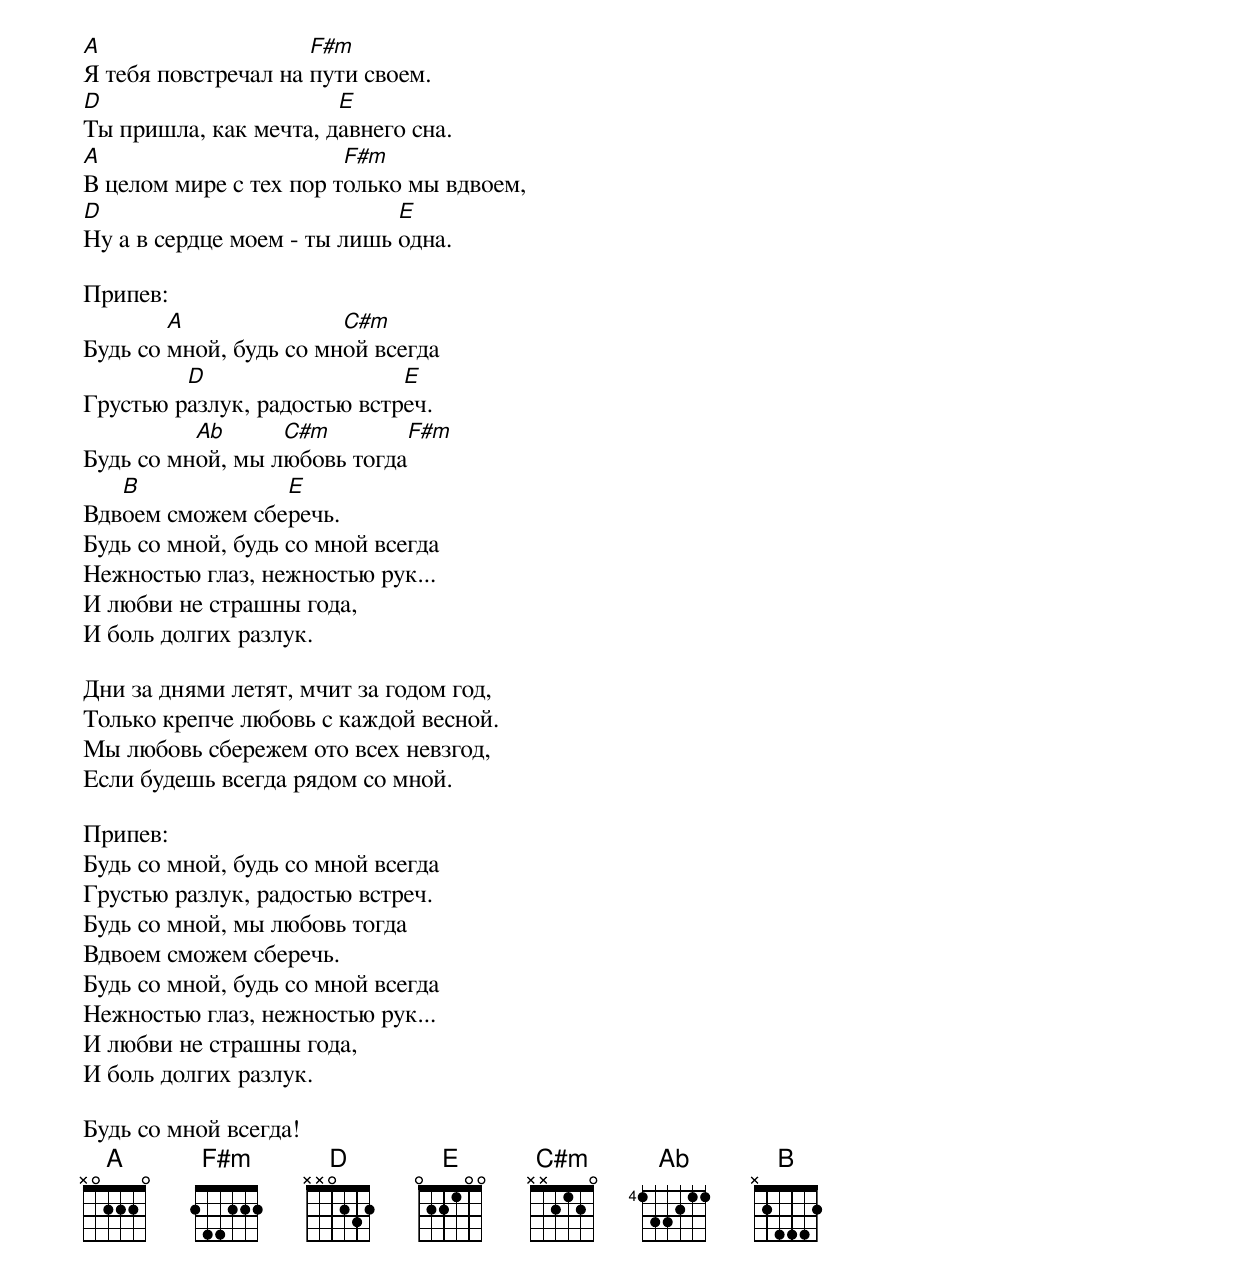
A                    F#m
Я тебя повстречал на пути своем.
D                      E
Ты пришла, как мечта, давнего сна.
A                       F#m
В целом мире с тех пор только мы вдвоем,
D                            E
Ну а в сердце моем - ты лишь одна.

Припев:
        A               C#m
Будь со мной, будь со мной всегда
         D                   E
Грустью разлук, радостью встреч.
          Ab      C#m        F#m
Будь со мной, мы любовь тогда
   B             E
Вдвоем сможем сберечь.
Будь со мной, будь со мной всегда
Нежностью глаз, нежностью рук...
И любви не страшны года,
И боль долгих разлук.

Дни за днями летят, мчит за годом год,
Только крепче любовь с каждой весной.
Мы любовь сбережем ото всех невзгод,
Если будешь всегда рядом со мной.

Припев:
Будь со мной, будь со мной всегда
Грустью разлук, радостью встреч.
Будь со мной, мы любовь тогда
Вдвоем сможем сберечь.
Будь со мной, будь со мной всегда
Нежностью глаз, нежностью рук...
И любви не страшны года,
И боль долгих разлук.

Будь со мной всегда!
